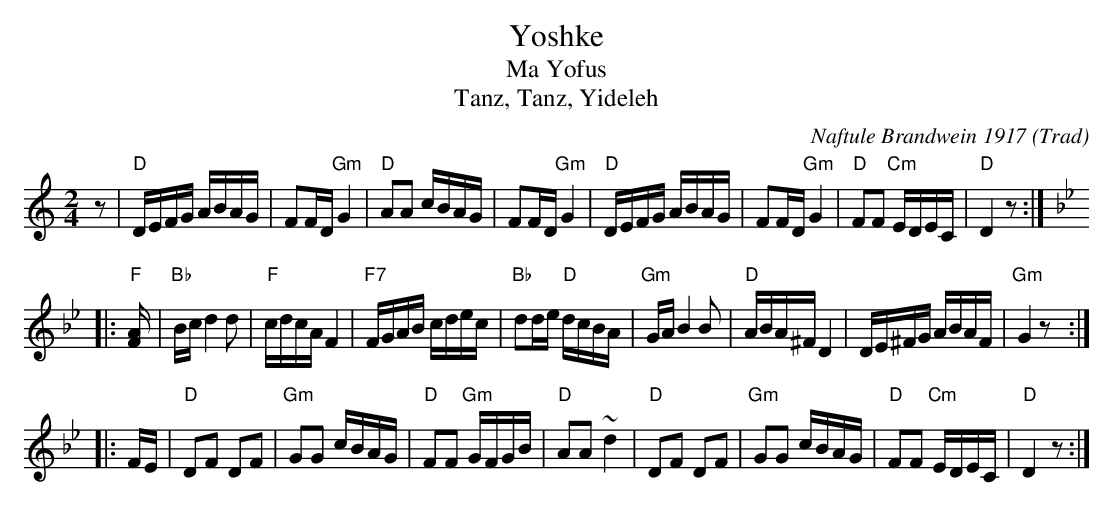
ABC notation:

X:1
T: Yoshke
T: Ma Yofus
T: Tanz, Tanz, Yideleh
C: Naftule Brandwein 1917
O: Trad
M: 2/4
L: 1/16
K: _B_e^F
z2 \
|  "D"DEFG ABAG | F2FD "Gm"G4 | "D"A2A2 cBAG | F2FD "Gm"G4 \
|  "D"DEFG ABAG | F2FD "Gm"G4 | "D"F2F2 "Cm"EDEC | "D"D4 z2 :|
K: Bb
|: "F"[F2A] \
|  "Bb"Bcd4 d2 | "F"cdcA F4 | "F7"FGAB cdec | "Bb"d2de "D"dcBA \
|  "Gm"GAB4 B2 | "D"ABA^F D4 | DE^FG ABAF | "Gm"G4 z2 :|
K: _B_e^F
|: FE \
|  "D"D2F2 D2F2 | "Gm"G2G2 cBAG | "D"F2F2 "Gm"GFGB | "D"A2A2 ~d4 \
|  "D"D2F2 D2F2 | "Gm"G2G2 cBAG | "D"F2F2 "Cm"EDEC | "D"D4 z2 :|
